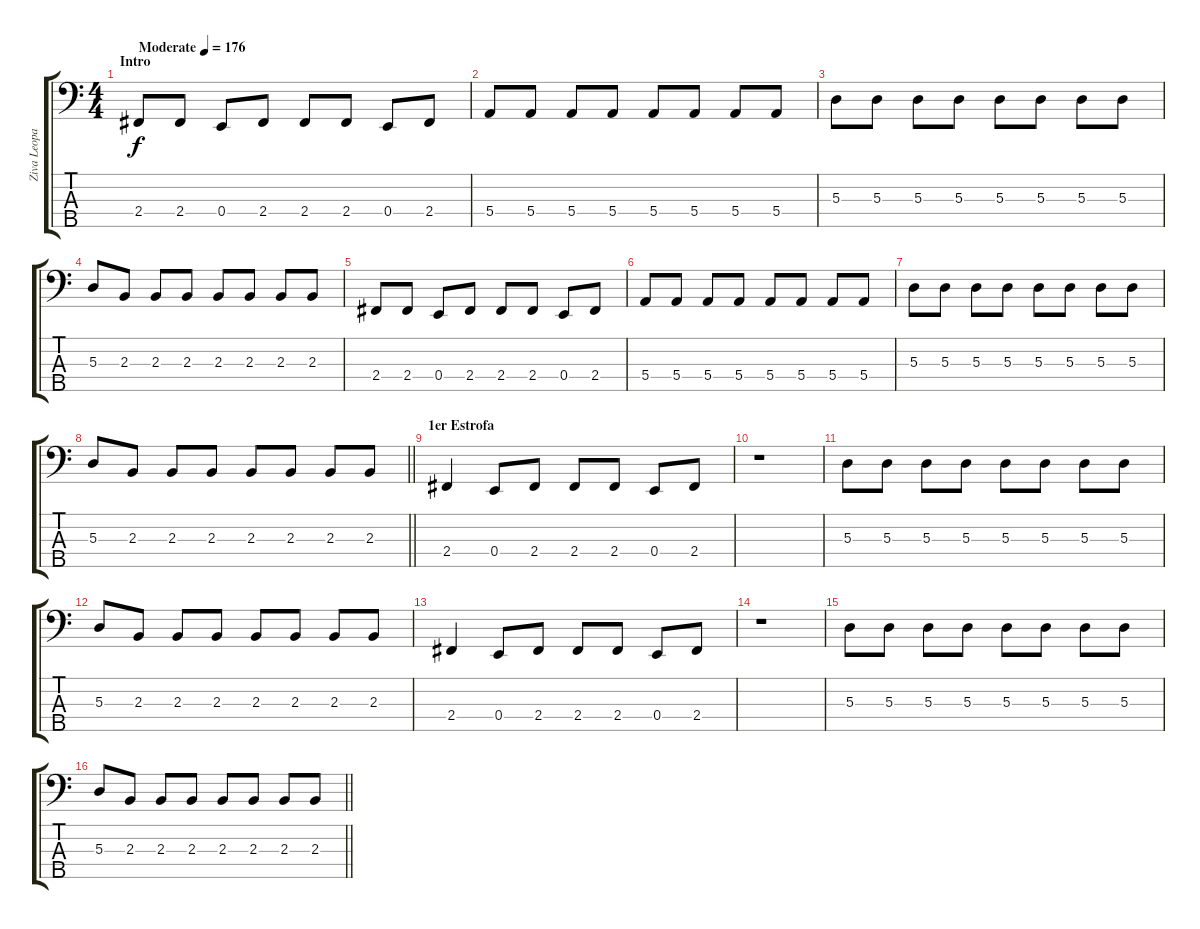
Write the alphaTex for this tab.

\track ("Ziva Leopardi" "Ziva Leopa") {instrument electricbassfinger}
\staff {score tabs}
\tuning (G2 D2 A1 E1 B0) {hide}
\ts (4 4)
\section ("" "Intro")
\tempo (176 "Moderate")
\clef f4
\ks c
2.4.8{dy f instrument electricbasspick} 2.4.8 0.4.8 2.4.8 2.4.8 2.4.8 0.4.8 2.4.8 |
5.4.8 5.4.8 5.4.8 5.4.8 5.4.8 5.4.8 5.4.8 5.4.8 |
5.3.8 5.3.8 5.3.8 5.3.8 5.3.8 5.3.8 5.3.8 5.3.8 |
5.3.8 2.3.8 2.3.8 2.3.8 2.3.8 2.3.8 2.3.8 2.3.8 |
2.4.8 2.4.8 0.4.8 2.4.8 2.4.8 2.4.8 0.4.8 2.4.8 |
5.4.8 5.4.8 5.4.8 5.4.8 5.4.8 5.4.8 5.4.8 5.4.8 |
5.3.8 5.3.8 5.3.8 5.3.8 5.3.8 5.3.8 5.3.8 5.3.8 |
\barLineRight lightlight
5.3.8 2.3.8 2.3.8 2.3.8 2.3.8 2.3.8 2.3.8 2.3.8 |
\section ("" "1er Estrofa")
2.4.4 0.4.8 2.4.8 2.4.8 2.4.8 0.4.8 2.4.8 |
r.1 |
5.3.8 5.3.8 5.3.8 5.3.8 5.3.8 5.3.8 5.3.8 5.3.8 |
5.3.8 2.3.8 2.3.8 2.3.8 2.3.8 2.3.8 2.3.8 2.3.8 |
2.4.4 0.4.8 2.4.8 2.4.8 2.4.8 0.4.8 2.4.8 |
r.1 |
5.3.8 5.3.8 5.3.8 5.3.8 5.3.8 5.3.8 5.3.8 5.3.8 |
\barLineRight lightlight
5.3.8 2.3.8 2.3.8 2.3.8 2.3.8 2.3.8 2.3.8 2.3.8
